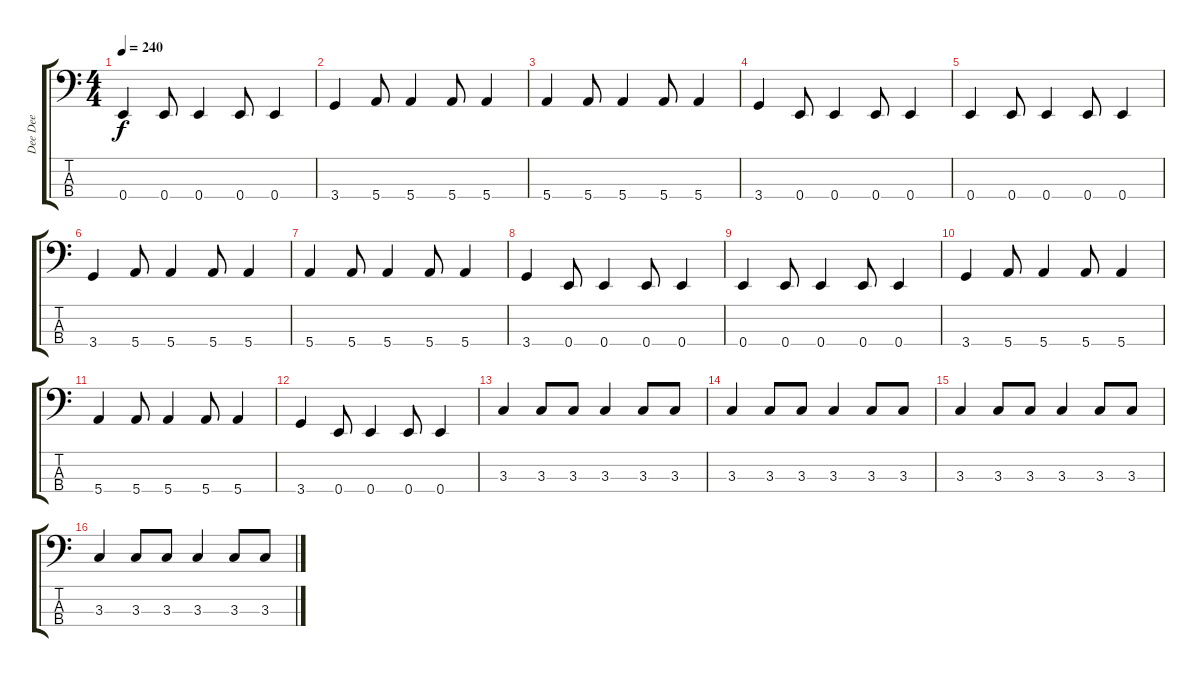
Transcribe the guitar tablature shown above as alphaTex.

\track ("Dee Dee" "Dee Dee") {instrument electricbassfinger}
\staff {score tabs}
\tuning (G2 D2 A1 E1) {hide}
\ts (4 4)
\tempo 240
\clef f4
\ks c
0.4.4{dy f} 0.4.8 0.4.4 0.4.8 0.4.4 |
3.4.4 5.4.8 5.4.4 5.4.8 5.4.4 |
5.4.4 5.4.8 5.4.4 5.4.8 5.4.4 |
3.4.4 0.4.8 0.4.4 0.4.8 0.4.4 |
0.4.4 0.4.8 0.4.4 0.4.8 0.4.4 |
3.4.4 5.4.8 5.4.4 5.4.8 5.4.4 |
5.4.4 5.4.8 5.4.4 5.4.8 5.4.4 |
3.4.4 0.4.8 0.4.4 0.4.8 0.4.4 |
0.4.4 0.4.8 0.4.4 0.4.8 0.4.4 |
3.4.4 5.4.8 5.4.4 5.4.8 5.4.4 |
5.4.4 5.4.8 5.4.4 5.4.8 5.4.4 |
3.4.4 0.4.8 0.4.4 0.4.8 0.4.4 |
3.3.4 3.3.8 3.3.8 3.3.4 3.3.8 3.3.8 |
3.3.4 3.3.8 3.3.8 3.3.4 3.3.8 3.3.8 |
3.3.4 3.3.8 3.3.8 3.3.4 3.3.8 3.3.8 |
3.3.4 3.3.8 3.3.8 3.3.4 3.3.8 3.3.8
